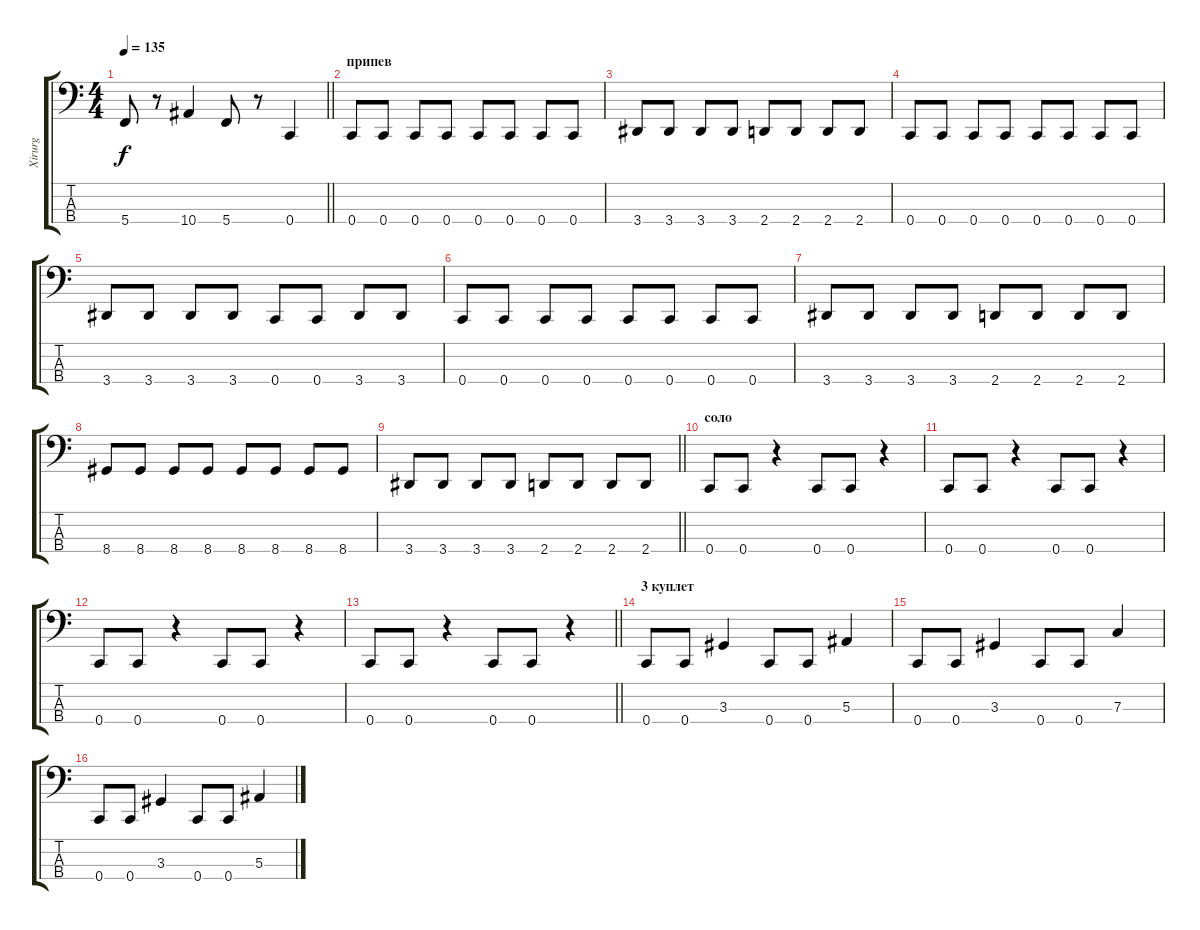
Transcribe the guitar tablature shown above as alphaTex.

\track ("Xirurg" "Xirurg") {instrument slapbass1}
\staff {score tabs}
\tuning (Eb2 Bb1 F1 C1) {hide}
\ts (4 4)
\tempo 135
\clef f4
\barLineRight lightlight
\ks c
5.4.8{dy f} r.8 10.4.4 5.4.8 r.8 0.4.4 |
\section ("" "припев")
0.4.8 0.4.8 0.4.8 0.4.8 0.4.8 0.4.8 0.4.8 0.4.8 |
3.4.8 3.4.8 3.4.8 3.4.8 2.4.8 2.4.8 2.4.8 2.4.8 |
0.4.8 0.4.8 0.4.8 0.4.8 0.4.8 0.4.8 0.4.8 0.4.8 |
3.4.8 3.4.8 3.4.8 3.4.8 0.4.8 0.4.8 3.4.8 3.4.8 |
0.4.8 0.4.8 0.4.8 0.4.8 0.4.8 0.4.8 0.4.8 0.4.8 |
3.4.8 3.4.8 3.4.8 3.4.8 2.4.8 2.4.8 2.4.8 2.4.8 |
8.4.8 8.4.8 8.4.8 8.4.8 8.4.8 8.4.8 8.4.8 8.4.8 |
\barLineRight lightlight
3.4.8 3.4.8 3.4.8 3.4.8 2.4.8 2.4.8 2.4.8 2.4.8 |
\section ("" "соло")
0.4.8 0.4.8 r.4 0.4.8 0.4.8 r.4 |
0.4.8 0.4.8 r.4 0.4.8 0.4.8 r.4 |
0.4.8 0.4.8 r.4 0.4.8 0.4.8 r.4 |
\barLineRight lightlight
0.4.8 0.4.8 r.4 0.4.8 0.4.8 r.4 |
\section ("" "3 куплет")
0.4.8 0.4.8 3.3.4 0.4.8 0.4.8 5.3.4 |
0.4.8 0.4.8 3.3.4 0.4.8 0.4.8 7.3.4 |
0.4.8 0.4.8 3.3.4 0.4.8 0.4.8 5.3.4
